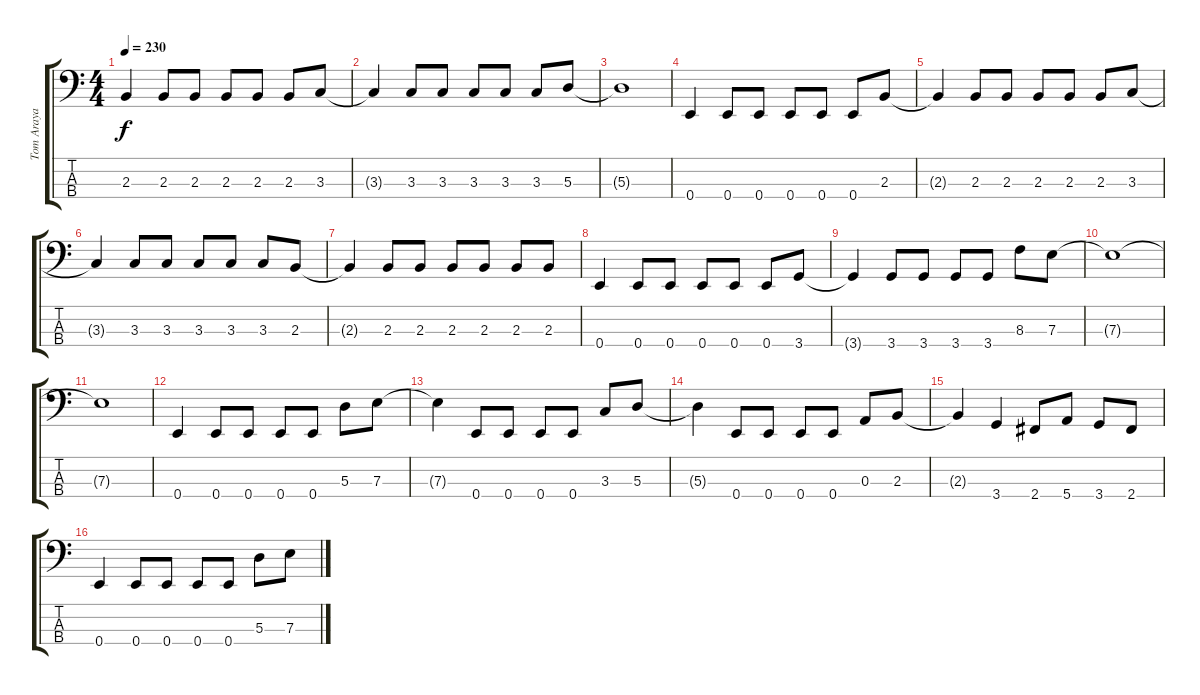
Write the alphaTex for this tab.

\track ("Tom Araya" "Tom Araya") {instrument electricbassfinger}
\staff {score tabs}
\tuning (G2 D2 A1 E1) {hide}
\ts (4 4)
\tempo 230
\clef f4
\ks c
2.3{t}.4{dy f} 2.3.8 2.3.8 2.3.8 2.3.8 2.3.8 3.3.8 |
3.3{t}.4 3.3.8 3.3.8 3.3.8 3.3.8 3.3.8 5.3.8 |
5.3{t}.1 |
0.4.4 0.4.8 0.4.8 0.4.8 0.4.8 0.4.8 2.3.8 |
2.3{t}.4 2.3.8 2.3.8 2.3.8 2.3.8 2.3.8 3.3.8 |
3.3{t}.4 3.3.8 3.3.8 3.3.8 3.3.8 3.3.8 2.3.8 |
2.3{t}.4 2.3.8 2.3.8 2.3.8 2.3.8 2.3.8 2.3.8 |
0.4.4 0.4.8 0.4.8 0.4.8 0.4.8 0.4.8 3.4.8 |
3.4{t}.4 3.4.8 3.4.8 3.4.8 3.4.8 8.3.8 7.3.8 |
7.3{t}.1 |
7.3{t}.1 |
0.4.4 0.4.8 0.4.8 0.4.8 0.4.8 5.3.8 7.3.8 |
7.3{t}.4 0.4.8 0.4.8 0.4.8 0.4.8 3.3.8 5.3.8 |
5.3{t}.4 0.4.8 0.4.8 0.4.8 0.4.8 0.3.8 2.3.8 |
2.3{t}.4 3.4.4 2.4.8 5.4.8 3.4.8 2.4.8 |
0.4.4 0.4.8 0.4.8 0.4.8 0.4.8 5.3.8 7.3.8
